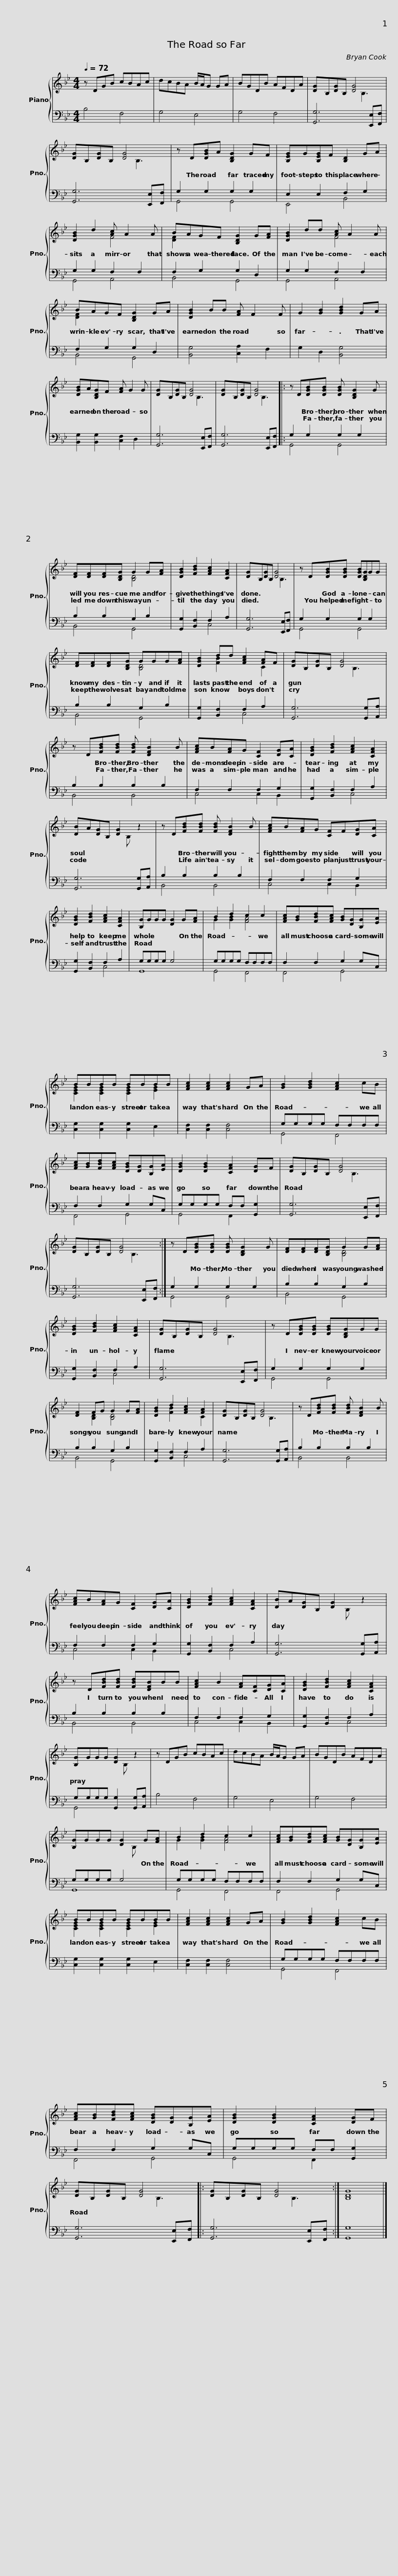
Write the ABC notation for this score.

X:1
%%score { ( 1 3 ) | ( 2 4 ) }
L:1/8
Q:1/4=72
M:4/4
I:linebreak $
K:Bb
V:1 treble
V:3 treble
V:2 bass
V:4 bass
V:1
 z DGB cBAc | dcBA B/A/G GA | BGDB AFDA | [DG]B,[DG]B, [DG]4 | [DG]B,[DG]B, [DG]4 |$ %5
 z D[DGB]A [B,DG]2 GF | [B,EG]G[B,EG]F [B,D]2 GA | [DGB]2 d2 [Ac] A2 A |$ BAGF [B,DG]2 G[FA] | [DGB]2 dd [Ac] A2 A | %10
 BAGF [B,DG]2 GA |$ [DGB]2 BB [FA] F2 F | G2 [GB]2 [GBd]2 GA | [DGB]A[B,DG]F [FA] G2 G | [DG]B,[DG]B, [DG]4 |$ %15
 [DG]B,[DG]B, [DG]4 |: z D[DGB][DGB] [DGB] [B,DG]2 G | [DF][DF][DF][B,DG] G2 G[FA] |$ [DGB]2 [FBd]2 [FAc]2 [CFA]2 | [DG]B,[DG]B, [DG]4 | %20
 z D[DGB][DGB] [DGB][B,DG]GG |$ [DF][DF][DF][B,DG] GGG[FA] | [DGB]2 dd [FAc]2 [FA]F | [DG]B,[DG]B, [DG]4 |$ z D[FBd][FBd] [FBd] [DFB]2 B | %25
 [FAc]B[FA]G [CF]2 [DG][CA] | [DGB]2 [FBd]2 [FAc]2 [CFA]2 | [DB]A[DG]B, [DG]2 z2 |$ z D[FBd][FBd] [FBd] [DFB]2 B | [FAc]B[FA]G [CF]F[DG][CA] | %30
 [DGB]2 [FBd]2 [FAc]2 [CFA]2 |$ [B,G]GGG [DG]2 G[FA] | B2 d2 c2 c2 | [FAc][GB][FBd][FAc] [GB][DG][B,G][EA] | BBBB BBBB |$ %35
 [FAc]2 [FAc]2 [FAc]2 GA | [GB]2 [GBd]2 [FAc]2 cB | [FAc][GB][FBd][FAc] [DGB][DG][B,G][EA] | [DGB]2 [DGB]2 [CFA]2 [DG]F |$ [DG]B,[DG]B, [DG]4 | %40
 [DG]B,[DG]B, [DG]4 :| z D[DGB][DGB] [DGB] [B,DG]2 G | [DF][DF][DF][B,DG] G2 G[FA] |$ [DGB]2 [FBd]2 [FAc]2 [CFA]2 | [DG]B,[DG]B, [DG]4 | %45
 z D[DGB][DGB] [DGB][B,DG]GG | [DF]2 FG G2 G[FA] |$ [DGB]2 d2 [FAc]2 [FA]2 | [DG]B,[DG]B, [DG]4 | z D[FBd][FBd] [FBd] [DFB]2 B | %50
 [FAc]B[FA]G [CF]2 [DG][CA] |$ [DGB]2 [FBd]2 [FAc]2 [CFA]2 | [DB]A[DG]B, [DG]2 z2 | z D[FBd][FBd] [FBd][DFB]BB | [FAc]2 B2 [FA][CF][DG][CA] | %55
 [DGB]2 [FBd]2 [FAc]2 [CFA]2 |$ [B,G]GGG [DG]2 z2 | z DGB cBAc | dcBA B/A/G GA | BGDB AFDA | %60
 [B,G]GGG [DG]2 G[FA] |$ B2 d2 c2 c2 | [FAc][GB][FBd][FAc] [GB][DG][B,G][EA] | BBBB BBBB |$ [FAc]2 [FAc]2 [FAc]2 GA | %65
 [GB]2 [GBd]2 [FAc]2 cB | [FAc][GB][FBd][FAc] [DGB][DG][B,G][EA] | [DGB]2 [DGB]2 [CFA]2 [DG]F |$ [DG]B,[DG]B, [DG]4 |: [DG]B,[DG]B, [DG]4 :| %70
 [B,DG]8 |] %71
V:2
 B,4 F,4 | G,4 E,4 | G,4 F,4 | [G,,G,]6 [E,,E,][F,,F,] | [G,,G,]6 [E,,E,][F,,F,] |$ %5
 G,2 G,2 G,2 G,2 | E,2 E,2 F,2 G,2 | G,2 G,2 F,2 F,2 |$ F,2 G,2 G,2 D,2 | G,2 G,2 F,2 F,2 | %10
 F,2 G,2 G,2 D,2 |$ [B,,G,]4 [C,A,]2 F,2 | G,2 D,2 [B,,G,]4 | [B,,G,]2 [B,,G,]2 [C,F,]2 D,2 | [G,,G,]6 [E,,E,][F,,F,] |$ %15
 [G,,G,]6 [E,,E,][F,,F,] |: G,2 G,2 G,2 G,2 | B,2 B,2 G,2 B,2 |$ [G,,G,]2 [B,,F,]2 F,2 A,2 | [G,,G,]6 [E,,E,][F,,F,] | %20
 G,2 G,2 G,2 G,2 |$ B,2 B,2 G,2 B,2 | [G,,G,]2 [B,,F,]2 F,2 A,2 | [G,,G,]6 [G,,G,][A,,A,] |$ B,2 B,2 B,2 B,2 | %25
 F,2 F,2 F,2 G,2 | [G,,G,]2 [B,,F,]2 F,2 A,2 | [G,,G,]6 [G,,G,][A,,A,] |$ B,2 B,2 B,2 B,2 | F,2 F,2 F,2 G,2 | %30
 [G,,G,]2 [B,,F,]2 F,2 A,2 |$ G,G,G,G, G,4 | G,G,G,G, F,F,F,F, | F,2 F,2 G,2 G,C, | [C,G,]2 [C,G,]2 [C,G,]2 E,2 |$ %35
 [C,F,]2 [C,F,]2 [C,F,]4 | G,G,G,G, F,F,F,F, | F,2 F,2 G,2 G,C, | G,G,G,G, F,F, [G,,G,]2 |$ [G,,G,]6 [E,,E,][F,,F,] | %40
 [G,,G,]6 [E,,E,][F,,F,] :| G,2 G,2 G,2 G,2 | B,2 B,2 G,2 B,2 |$ [G,,G,]2 [B,,F,]2 F,2 A,2 | [G,,G,]6 [E,,E,][F,,F,] | %45
 G,2 G,2 G,2 G,2 | B,2 B,2 G,2 B,2 |$ [G,,G,]2 [B,,F,]2 F,2 A,2 | [G,,G,]6 [G,,G,][A,,A,] | B,2 B,2 B,2 B,2 | %50
 F,2 F,2 F,2 G,2 |$ [G,,G,]2 [B,,F,]2 F,2 A,2 | [G,,G,]6 [G,,G,][A,,A,] | B,2 B,2 B,2 B,2 | F,2 F,2 F,2 G,2 | %55
 [G,,G,]2 [B,,F,]2 F,2 A,2 |$ G,G,G,G, [G,,G,]2 [G,,G,][A,,A,] | B,4 F,4 | G,4 E,4 | G,4 F,4 | %60
 G,G,G,G, G,4 |$ G,G,G,G, F,F,F,F, | F,2 F,2 G,2 G,C, | [C,G,]2 [C,G,]2 [C,G,]2 E,2 |$ [C,F,]2 [C,F,]2 [C,F,]4 | %65
 G,G,G,G, F,F,F,F, | F,2 F,2 G,2 G,C, | G,G,G,G, F,F, [G,,G,]2 |$ [G,,G,]6 [E,,E,][F,,F,] |: [G,,G,]6 [E,,E,][F,,F,] :| %70
 [G,,G,]8 |] %71
V:3
 x8 | x8 | x8 | x5 B,3 | x5 B,3 |$ %5
 x8 | x8 | x4 F4 |$ [DF]2 x6 | x4 F4 | %10
 [DF]2 x6 |$ x8 | x8 | x8 | x5 B,3 |$ %15
 x5 B,3 |: x8 | x4 [B,D]4 |$ x8 | x5 B,3 | %20
 x8 |$ x4 [B,D]4 | x2 [FB]2 x2 C2 | x5 B,3 |$ x8 | %25
 x8 | x8 | x5 B, x2 |$ x8 | x8 | %30
 x8 |$ x8 | G2 [GB]2 [FA]4 | x8 | [CEG]2 [CEG]2 [CEG]2 [EG]2 |$ %35
 x8 | x8 | x8 | x8 |$ x5 B,3 | %40
 x5 B,3 :| x8 | x4 [B,D]4 |$ x8 | x5 B,3 | %45
 x8 | x2 [B,D]2 [B,D]4 |$ x2 [FB]2 x2 C2 | x5 B,3 | x8 | %50
 x8 |$ x8 | x5 B, x2 | x8 | x8 | %55
 x8 |$ x5 B, x2 | x8 | x8 | x8 | %60
 x5 B, x2 |$ G2 [GB]2 [FA]4 | x8 | [CEG]2 [CEG]2 [CEG]2 [EG]2 |$ x8 | %65
 x8 | x8 | x8 |$ x5 B,3 |: x5 B,3 :| %70
 x8 |] %71
V:4
 x8 | x8 | x8 | x8 | x8 |$ %5
 G,,4 G,,4 | E,,4 B,,4 | G,,4 A,,4 |$ B,,4 G,,4 | G,,4 A,,4 | %10
 B,,4 G,,4 |$ x8 | x8 | x8 | x8 |$ %15
 x8 |: G,,4 G,,4 | B,,4 G,,4 |$ x4 C,4 | x8 | %20
 G,,4 G,,4 |$ B,,4 G,,4 | x4 C,4 | x8 |$ B,,4 B,,4 | %25
 C,4 C,2 B,,2 | x4 C,4 | x8 |$ B,,4 B,,4 | C,4 C,2 B,,2 | %30
 x4 C,4 |$ G,,8 | G,,4 F,,4 | F,,4 G,,4 | x8 |$ %35
 x8 | G,,4 F,,4 | F,,4 G,,4 | G,,4 F,,2 x2 |$ x8 | %40
 x8 :| G,,4 G,,4 | B,,4 G,,4 |$ x4 C,4 | x8 | %45
 G,,4 G,,4 | B,,4 G,,4 |$ x4 C,4 | x8 | B,,4 B,,4 | %50
 C,4 C,2 B,,2 |$ x4 C,4 | x8 | B,,4 B,,4 | C,4 C,2 B,,2 | %55
 x4 C,4 |$ G,,4 x4 | x8 | x8 | x8 | %60
 G,,8 |$ G,,4 F,,4 | F,,4 G,,4 | x8 |$ x8 | %65
 G,,4 F,,4 | F,,4 G,,4 | G,,4 F,,2 x2 |$ x8 |: x8 :| %70
 x8 |] %71
